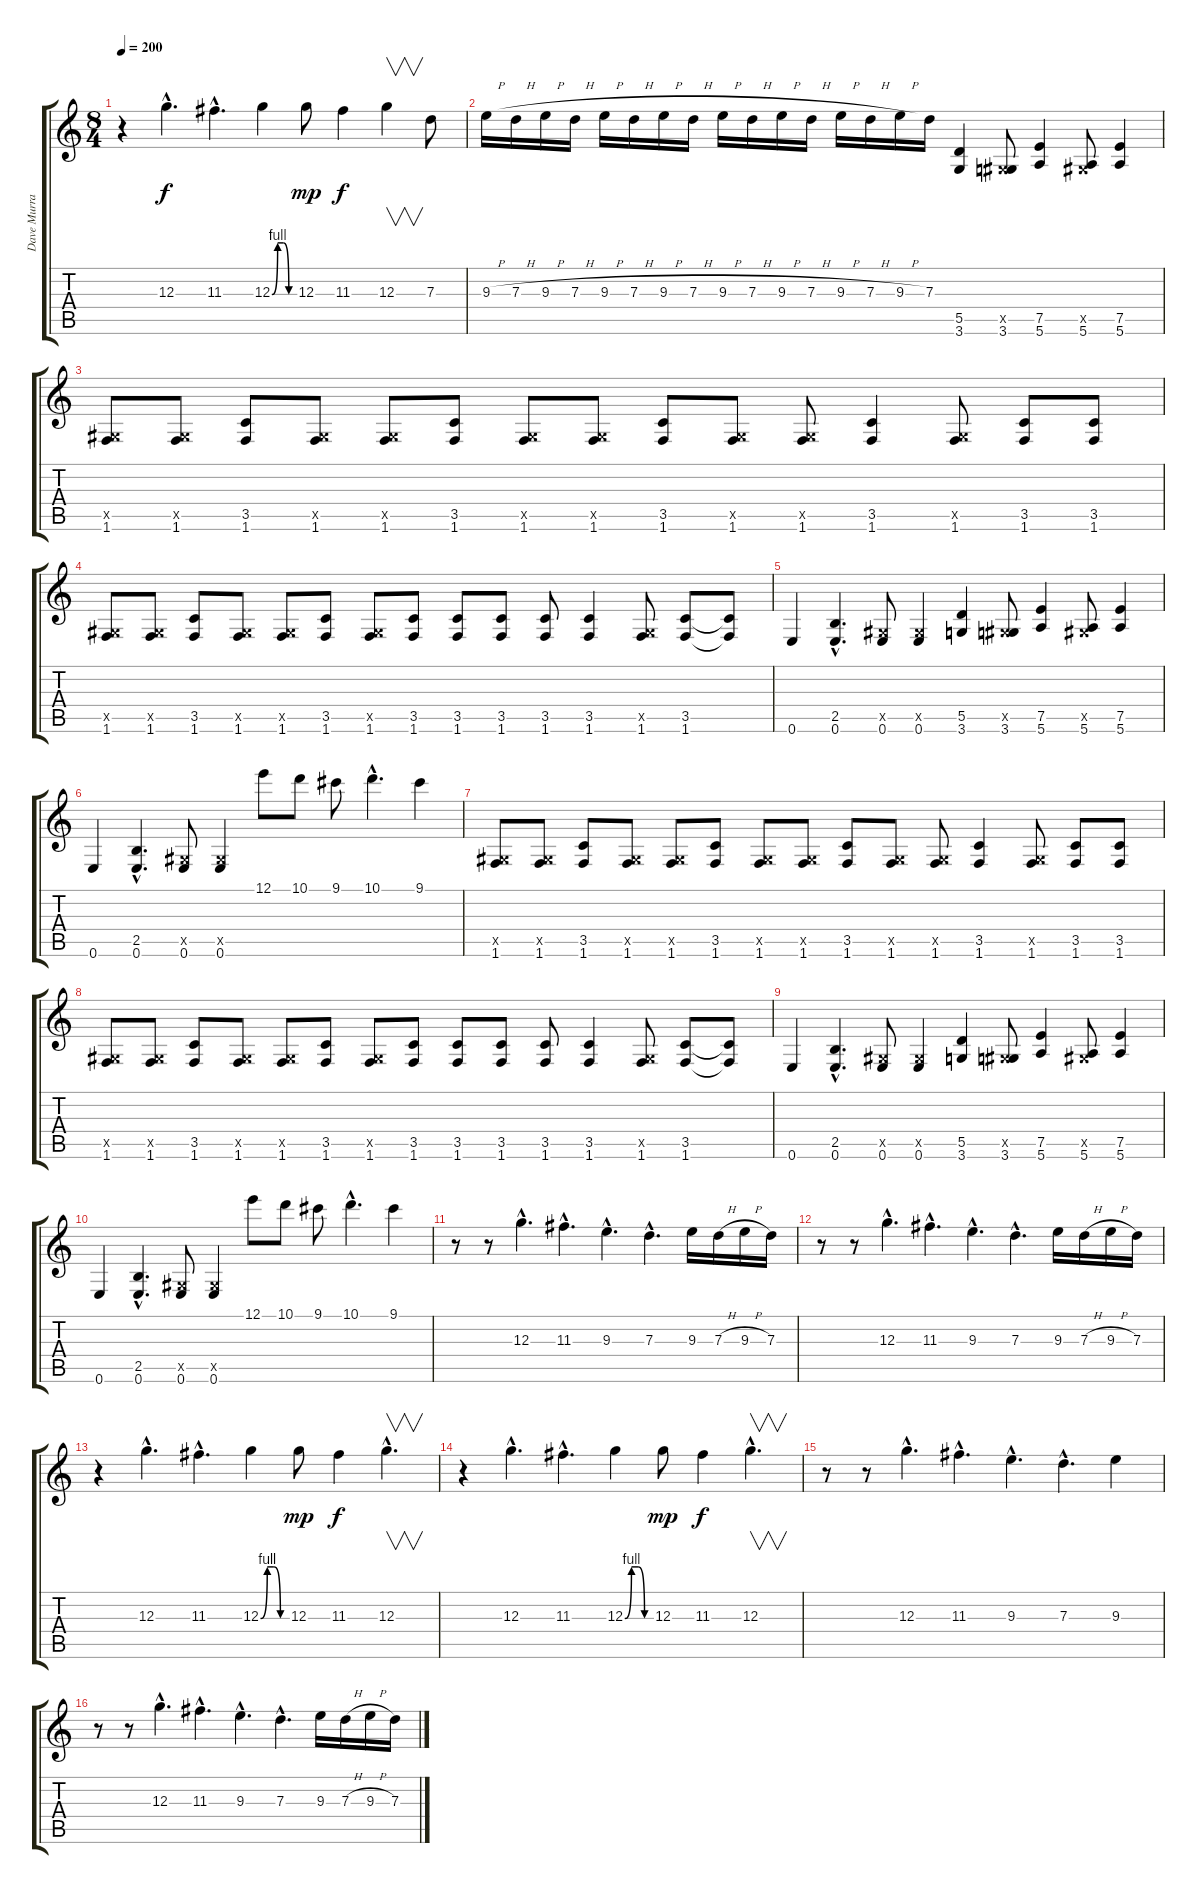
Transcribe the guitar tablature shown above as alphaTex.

\track ("Dave Murray" "Dave Murra") {instrument distortionguitar}
\staff {score tabs}
\tuning (E4 B3 G3 D3 A2 E2) {hide}
\ts (8 4)
\tempo 200
\clef g2
\ks c
r.4{dy f} 12.3{hac}.4{d} 11.3{hac}.4{d} 12.3{be (custom 0 0 15 4 30 4 45 0 60 0)}.4 12.3.8{dy mp} 11.3.4{dy f} 12.3.4{v} 7.3.8 |
9.3{h}.16 7.3{h}.16 9.3{h}.16 7.3{h}.16 9.3{h}.16 7.3{h}.16 9.3{h}.16 7.3{h}.16 9.3{h}.16 7.3{h}.16 9.3{h}.16 7.3{h}.16 9.3{h}.16 7.3{h}.16 9.3{h}.16 7.3.16 (5.5 3.6).4 (-1.5{x} 3.6).8 (7.5 5.6).4 (-1.5{x} 5.6).8 (7.5 5.6).4 |
(-1.5{x} 1.6).8 (-1.5{x} 1.6).8 (3.5 1.6).8 (-1.5{x} 1.6).8 (-1.5{x} 1.6).8 (3.5 1.6).8 (-1.5{x} 1.6).8 (-1.5{x} 1.6).8 (3.5 1.6).8 (-1.5{x} 1.6).8 (-1.5{x} 1.6).8 (3.5 1.6).4 (-1.5{x} 1.6).8 (3.5 1.6).8 (3.5 1.6).8 |
(-1.5{x} 1.6).8 (-1.5{x} 1.6).8 (3.5 1.6).8 (-1.5{x} 1.6).8 (-1.5{x} 1.6).8 (3.5 1.6).8 (-1.5{x} 1.6).8 (3.5 1.6).8 (3.5 1.6).8 (3.5 1.6).8 (3.5 1.6).8 (3.5 1.6).4 (-1.5{x} 1.6).8 (3.5 1.6).8 (3.5{t} 1.6{t}).8 |
0.6.4 (2.5{hac} 0.6{hac}).4{d} (-1.5{x} 0.6).8 (-1.5{x} 0.6).4 (5.5 3.6).4 (-1.5{x} 3.6).8 (7.5 5.6).4 (-1.5{x} 5.6).8 (7.5 5.6).4 |
0.6.4 (2.5{hac} 0.6{hac}).4{d} (-1.5{x} 0.6).8 (-1.5{x} 0.6).4 12.1.8 10.1.8 9.1.8 10.1{hac}.4{d} 9.1.4 |
(-1.5{x} 1.6).8 (-1.5{x} 1.6).8 (3.5 1.6).8 (-1.5{x} 1.6).8 (-1.5{x} 1.6).8 (3.5 1.6).8 (-1.5{x} 1.6).8 (-1.5{x} 1.6).8 (3.5 1.6).8 (-1.5{x} 1.6).8 (-1.5{x} 1.6).8 (3.5 1.6).4 (-1.5{x} 1.6).8 (3.5 1.6).8 (3.5 1.6).8 |
(-1.5{x} 1.6).8 (-1.5{x} 1.6).8 (3.5 1.6).8 (-1.5{x} 1.6).8 (-1.5{x} 1.6).8 (3.5 1.6).8 (-1.5{x} 1.6).8 (3.5 1.6).8 (3.5 1.6).8 (3.5 1.6).8 (3.5 1.6).8 (3.5 1.6).4 (-1.5{x} 1.6).8 (3.5 1.6).8 (3.5{t} 1.6{t}).8 |
0.6.4 (2.5{hac} 0.6{hac}).4{d} (-1.5{x} 0.6).8 (-1.5{x} 0.6).4 (5.5 3.6).4 (-1.5{x} 3.6).8 (7.5 5.6).4 (-1.5{x} 5.6).8 (7.5 5.6).4 |
0.6.4 (2.5{hac} 0.6{hac}).4{d} (-1.5{x} 0.6).8 (-1.5{x} 0.6).4 12.1.8 10.1.8 9.1.8 10.1{hac}.4{d} 9.1.4 |
r.8 r.8 12.3{hac}.4{d} 11.3{hac}.4{d} 9.3{hac}.4{d} 7.3{hac}.4{d} 9.3.16 7.3{h}.16 9.3{h}.16 7.3.16 |
r.8 r.8 12.3{hac}.4{d} 11.3{hac}.4{d} 9.3{hac}.4{d} 7.3{hac}.4{d} 9.3.16 7.3{h}.16 9.3{h}.16 7.3.16 |
r.4 12.3{hac}.4{d} 11.3{hac}.4{d} 12.3{be (custom 0 0 15 4 30 4 45 0 60 0)}.4 12.3.8{dy mp} 11.3.4{dy f} 12.3{hac}.4{v d} |
r.4 12.3{hac}.4{d} 11.3{hac}.4{d} 12.3{be (custom 0 0 15 4 30 4 45 0 60 0)}.4 12.3.8{dy mp} 11.3.4{dy f} 12.3{hac}.4{v d} |
r.8 r.8 12.3{hac}.4{d} 11.3{hac}.4{d} 9.3{hac}.4{d} 7.3{hac}.4{d} 9.3.4 |
r.8 r.8 12.3{hac}.4{d} 11.3{hac}.4{d} 9.3{hac}.4{d} 7.3{hac}.4{d} 9.3.16 7.3{h}.16 9.3{h}.16 7.3{h}.16
